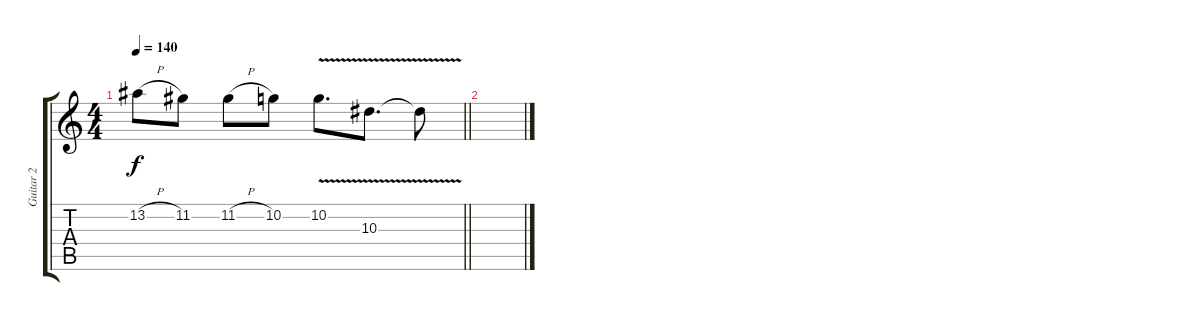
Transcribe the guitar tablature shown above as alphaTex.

\track ("Guitar 2" "Guitar 2") {instrument distortionguitar}
\staff {score tabs}
\tuning (D4 A3 F3 C3 G2 C2) {hide}
\ts (4 4)
\tempo 140
\clef g2
\barLineRight lightlight
\ks c
13.2{h}.8{dy f} 11.2.8 11.2{h}.8 10.2.8 10.2{v}.8{d} 10.3{v}.8{d} 10.3{t}.8 |
\section ("" " ")
